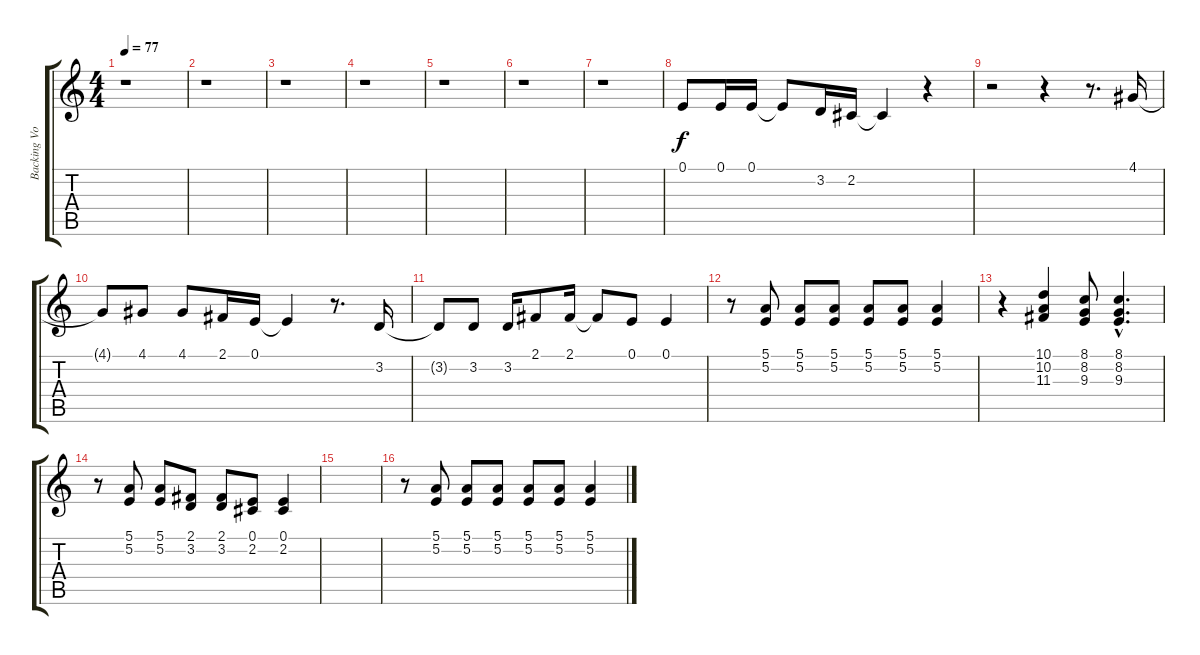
\track ("Backing Vox" "Backing Vo") {instrument reedorgan}
\staff {score tabs}
\tuning (E4 B3 G3 D3 A2 E2) {hide}
\ts (4 4)
\tempo 77
\clef g2
\ks c
r.1{dy f} |
r.1 |
r.1 |
r.1 |
r.1 |
r.1 |
r.1 |
0.1.8 0.1.16 0.1.16 0.1{t}.8 3.2.16 2.2.16 2.2{t}.4 r.4 |
r.2 r.4 r.8{d} 4.1.16 |
4.1{t}.8 4.1.8 4.1.8 2.1.16 0.1.16 0.1{t}.4 r.8{d} 3.2.16 |
3.2{t}.8 3.2.8 3.2.16 2.1.8 2.1.16 2.1{t}.8 0.1.8 0.1.4 |
r.8 (5.1 5.2).8 (5.1 5.2).8 (5.1 5.2).8 (5.1 5.2).8 (5.1 5.2).8 (5.1 5.2).4 |
r.4 (10.1 10.2 11.3).4 (8.1 8.2 9.3).8 (8.1{hac} 8.2{hac} 9.3{hac}).4{d} |
r.8 (5.1 5.2).8 (5.1 5.2).8 (2.1 3.2).8 (2.1 3.2).8 (0.1 2.2).8 (0.1 2.2).4 |
|
r.8 (5.1 5.2).8 (5.1 5.2).8 (5.1 5.2).8 (5.1 5.2).8 (5.1 5.2).8 (5.1 5.2).4
